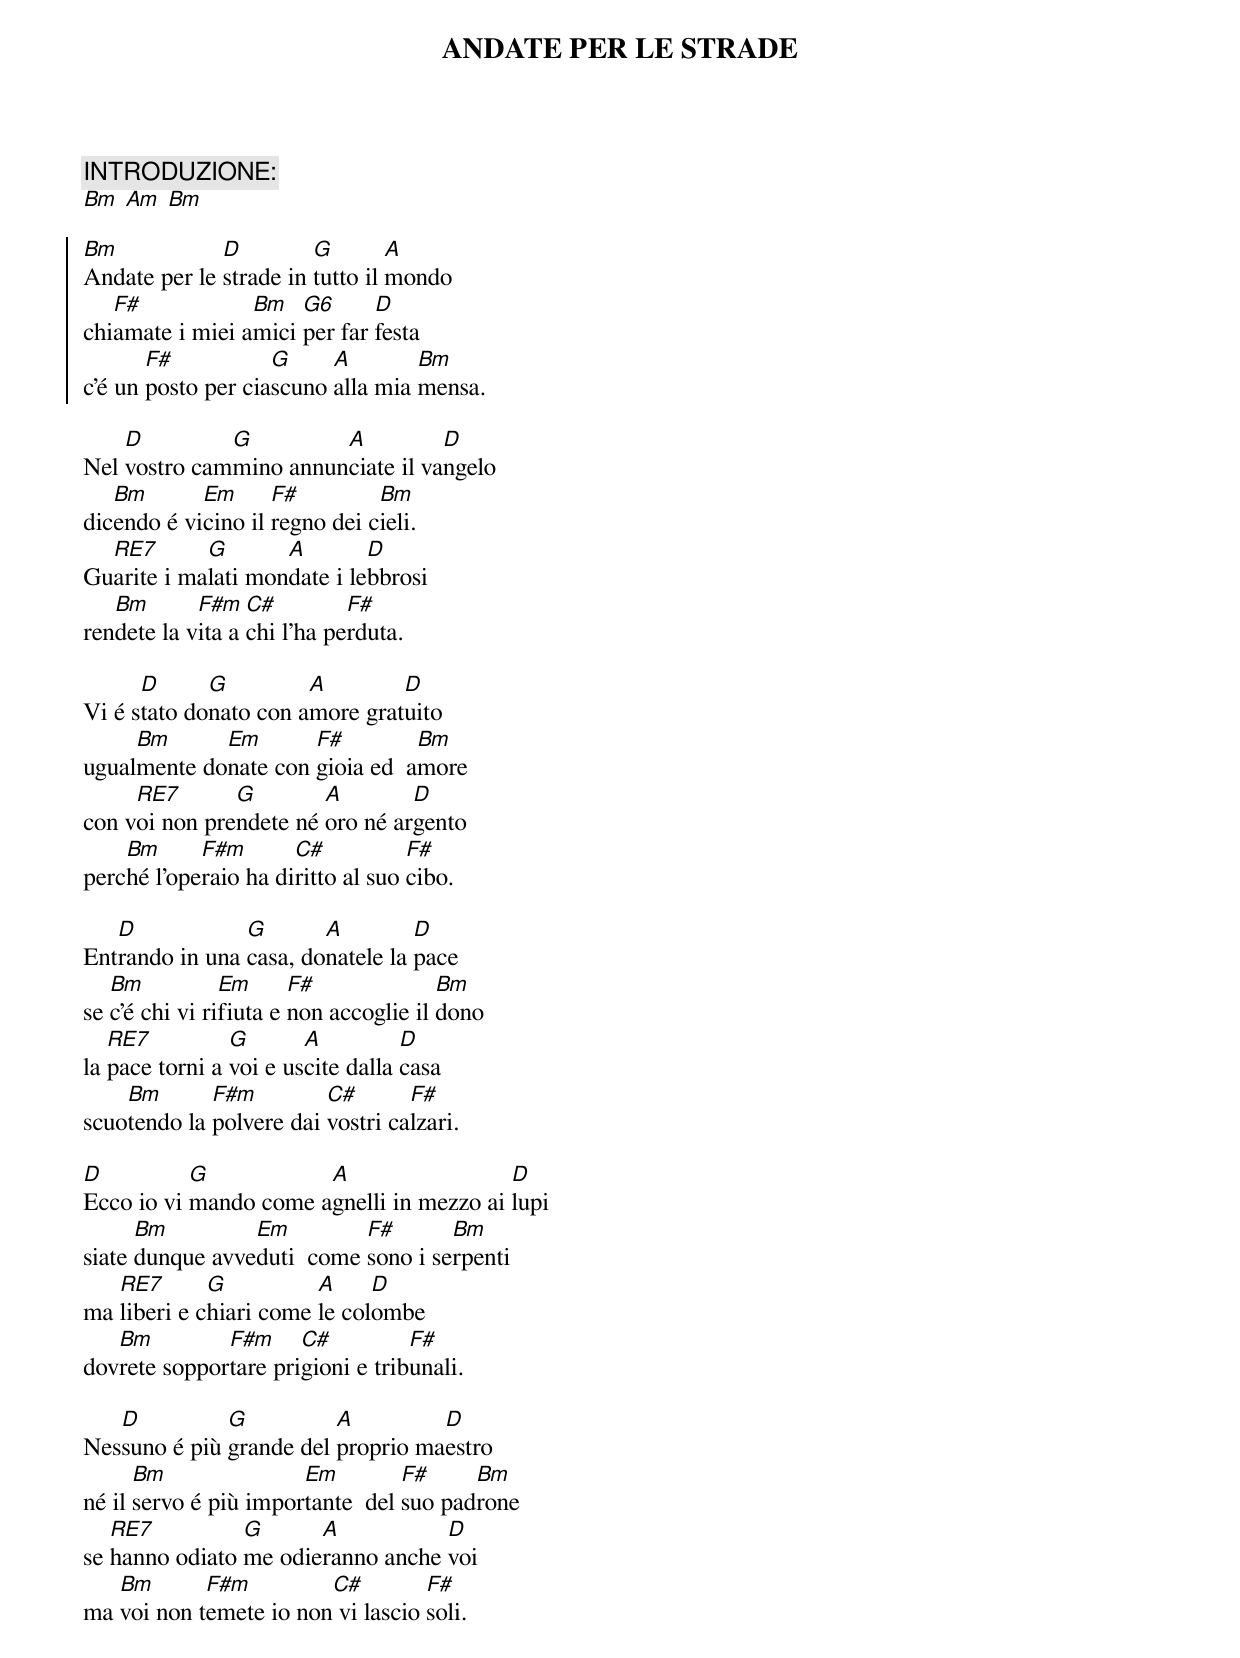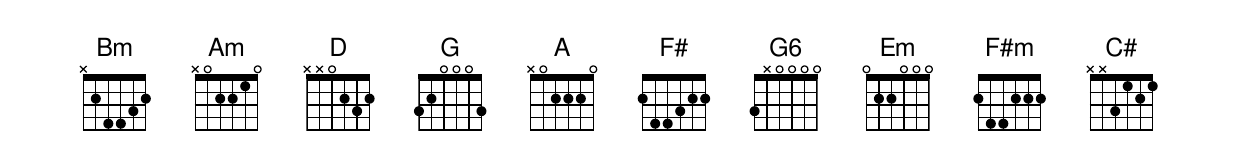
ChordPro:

{title:ANDATE PER LE STRADE}

{c:INTRODUZIONE:}
[Bm] [Am] [Bm]

{soc}
[Bm]Andate per le [D]strade in [G]tutto il [A]mondo
chi[F#]amate i miei a[Bm]mici [G6]per far [D]festa
c’é un [F#]posto per cia[G]scuno [A]alla mia [Bm]mensa.
{eoc}

Nel [D]vostro cam[G]mino annun[A]ciate il va[D]ngelo
dic[Bm]endo é vi[Em]cino il [F#]regno dei c[Bm]ieli.
Gu[RE7]arite i ma[G]lati mon[A]date i le[D]bbrosi
ren[Bm]dete la v[F#m]ita a [C#]chi l’ha pe[F#]rduta.

Vi é s[D]tato do[G]nato con a[A]more grat[D]uito
ugual[Bm]mente do[Em]nate con [F#]gioia ed  a[Bm]more
con v[RE7]oi non pre[G]ndete né [A]oro né ar[D]gento
perc[Bm]hé l’ope[F#m]raio ha di[C#]ritto al suo [F#]cibo.

Ent[D]rando in una [G]casa, do[A]natele la [D]pace
se [Bm]c’é chi vi ri[Em]fiuta e [F#]non accoglie il [Bm]dono
la [RE7]pace torni a [G]voi e us[A]cite dalla [D]casa
scuo[Bm]tendo la [F#m]polvere dai [C#]vostri ca[F#]lzari.

[D]Ecco io vi [G]mando come a[A]gnelli in mezzo ai [D]lupi
siate [Bm]dunque avve[Em]duti  come [F#]sono i se[Bm]rpenti
ma [RE7]liberi e c[G]hiari come [A]le col[D]ombe
dov[Bm]rete soppor[F#m]tare pri[C#]gioni e trib[F#]unali.

Nes[D]suno é più [G]grande del [A]proprio ma[D]estro
né il [Bm]servo é più impor[Em]tante  del [F#]suo pad[Bm]rone
se [RE7]hanno odiato [G]me odie[A]ranno anche [D]voi
ma [Bm]voi non t[F#m]emete io non[C#] vi lascio [F#]soli.
